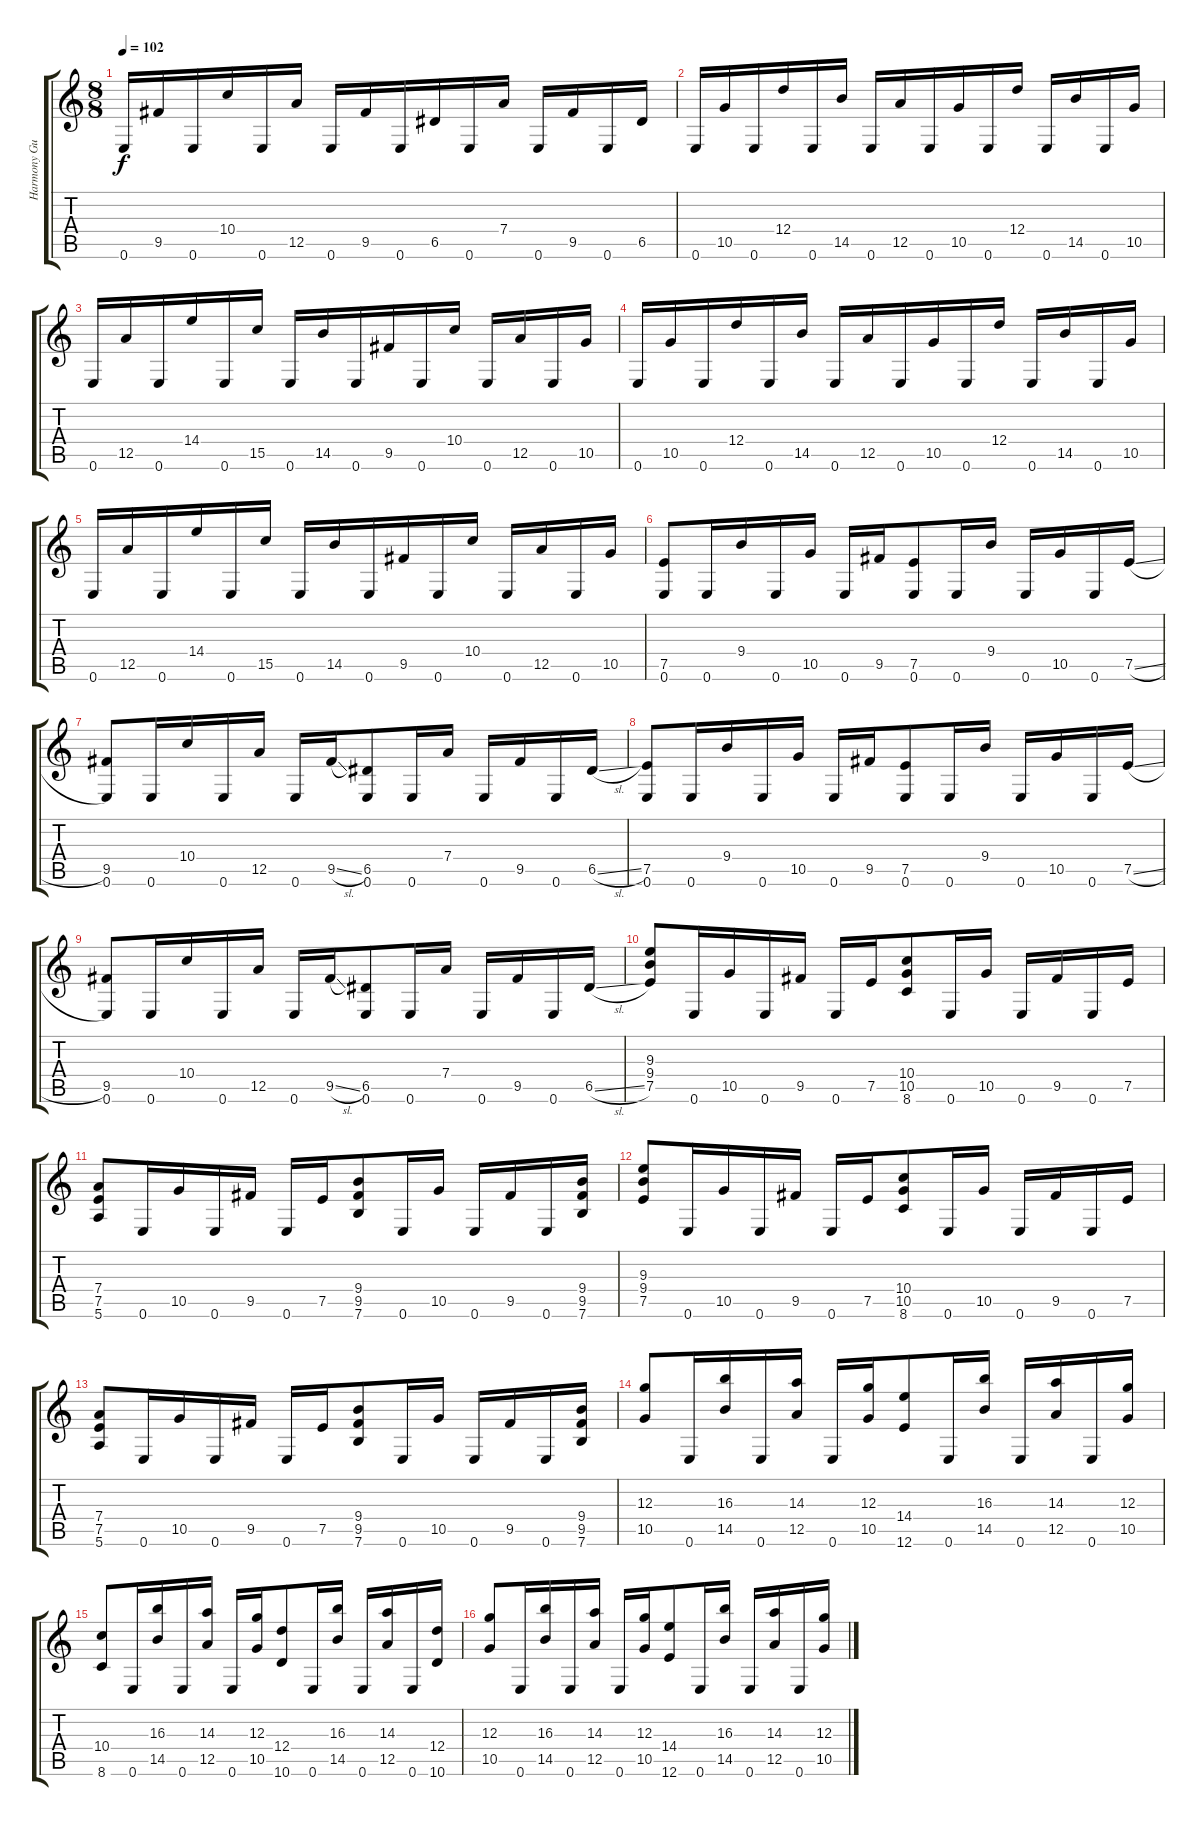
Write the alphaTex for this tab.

\track ("Harmony Guitar" "Harmony Gu") {instrument overdrivenguitar}
\staff {score tabs}
\tuning (E4 B3 G3 D3 A2 E2) {hide}
\ts (8 8)
\tempo 102
\clef g2
\ks c
0.6.16{dy f} 9.5.16 0.6.16 10.4.16 0.6.16 12.5.16 0.6.16 9.5.16 0.6.16 6.5.16 0.6.16 7.4.16 0.6.16 9.5.16 0.6.16 6.5.16 |
0.6.16 10.5.16 0.6.16 12.4.16 0.6.16 14.5.16 0.6.16 12.5.16 0.6.16 10.5.16 0.6.16 12.4.16 0.6.16 14.5.16 0.6.16 10.5.16 |
0.6.16 12.5.16 0.6.16 14.4.16 0.6.16 15.5.16 0.6.16 14.5.16 0.6.16 9.5.16 0.6.16 10.4.16 0.6.16 12.5.16 0.6.16 10.5.16 |
0.6.16 10.5.16 0.6.16 12.4.16 0.6.16 14.5.16 0.6.16 12.5.16 0.6.16 10.5.16 0.6.16 12.4.16 0.6.16 14.5.16 0.6.16 10.5.16 |
0.6.16 12.5.16 0.6.16 14.4.16 0.6.16 15.5.16 0.6.16 14.5.16 0.6.16 9.5.16 0.6.16 10.4.16 0.6.16 12.5.16 0.6.16 10.5.16 |
(7.5 0.6).8 0.6.16 9.4.16 0.6.16 10.5.16 0.6.16 9.5.16 (7.5 0.6).8 0.6.16 9.4.16 0.6.16 10.5.16 0.6.16 7.5{sl}.16 |
(9.5 0.6).8 0.6.16 10.4.16 0.6.16 12.5.16 0.6.16 9.5{sl}.16 (6.5 0.6).8 0.6.16 7.4.16 0.6.16 9.5.16 0.6.16 6.5{sl}.16 |
(7.5 0.6).8 0.6.16 9.4.16 0.6.16 10.5.16 0.6.16 9.5.16 (7.5 0.6).8 0.6.16 9.4.16 0.6.16 10.5.16 0.6.16 7.5{sl}.16 |
(9.5 0.6).8 0.6.16 10.4.16 0.6.16 12.5.16 0.6.16 9.5{sl}.16 (6.5 0.6).8 0.6.16 7.4.16 0.6.16 9.5.16 0.6.16 6.5{sl}.16 |
(9.3 9.4 7.5).8 0.6.16 10.5.16 0.6.16 9.5.16 0.6.16 7.5.16 (10.4 10.5 8.6).8 0.6.16 10.5.16 0.6.16 9.5.16 0.6.16 7.5.16 |
(7.4 7.5 5.6).8 0.6.16 10.5.16 0.6.16 9.5.16 0.6.16 7.5.16 (9.4 9.5 7.6).8 0.6.16 10.5.16 0.6.16 9.5.16 0.6.16 (9.4 9.5 7.6).16 |
(9.3 9.4 7.5).8 0.6.16 10.5.16 0.6.16 9.5.16 0.6.16 7.5.16 (10.4 10.5 8.6).8 0.6.16 10.5.16 0.6.16 9.5.16 0.6.16 7.5.16 |
(7.4 7.5 5.6).8 0.6.16 10.5.16 0.6.16 9.5.16 0.6.16 7.5.16 (9.4 9.5 7.6).8 0.6.16 10.5.16 0.6.16 9.5.16 0.6.16 (9.4 9.5 7.6).16 |
(12.3 10.5).8 0.6.16 (16.3 14.5).16 0.6.16 (14.3 12.5).16 0.6.16 (12.3 10.5).16 (14.4 12.6).8 0.6.16 (16.3 14.5).16 0.6.16 (14.3 12.5).16 0.6.16 (12.3 10.5).16 |
(10.4 8.6).8 0.6.16 (16.3 14.5).16 0.6.16 (14.3 12.5).16 0.6.16 (12.3 10.5).16 (12.4 10.6).8 0.6.16 (16.3 14.5).16 0.6.16 (14.3 12.5).16 0.6.16 (12.4 10.6).16 |
(12.3 10.5).8 0.6.16 (16.3 14.5).16 0.6.16 (14.3 12.5).16 0.6.16 (12.3 10.5).16 (14.4 12.6).8 0.6.16 (16.3 14.5).16 0.6.16 (14.3 12.5).16 0.6.16 (12.3 10.5).16
